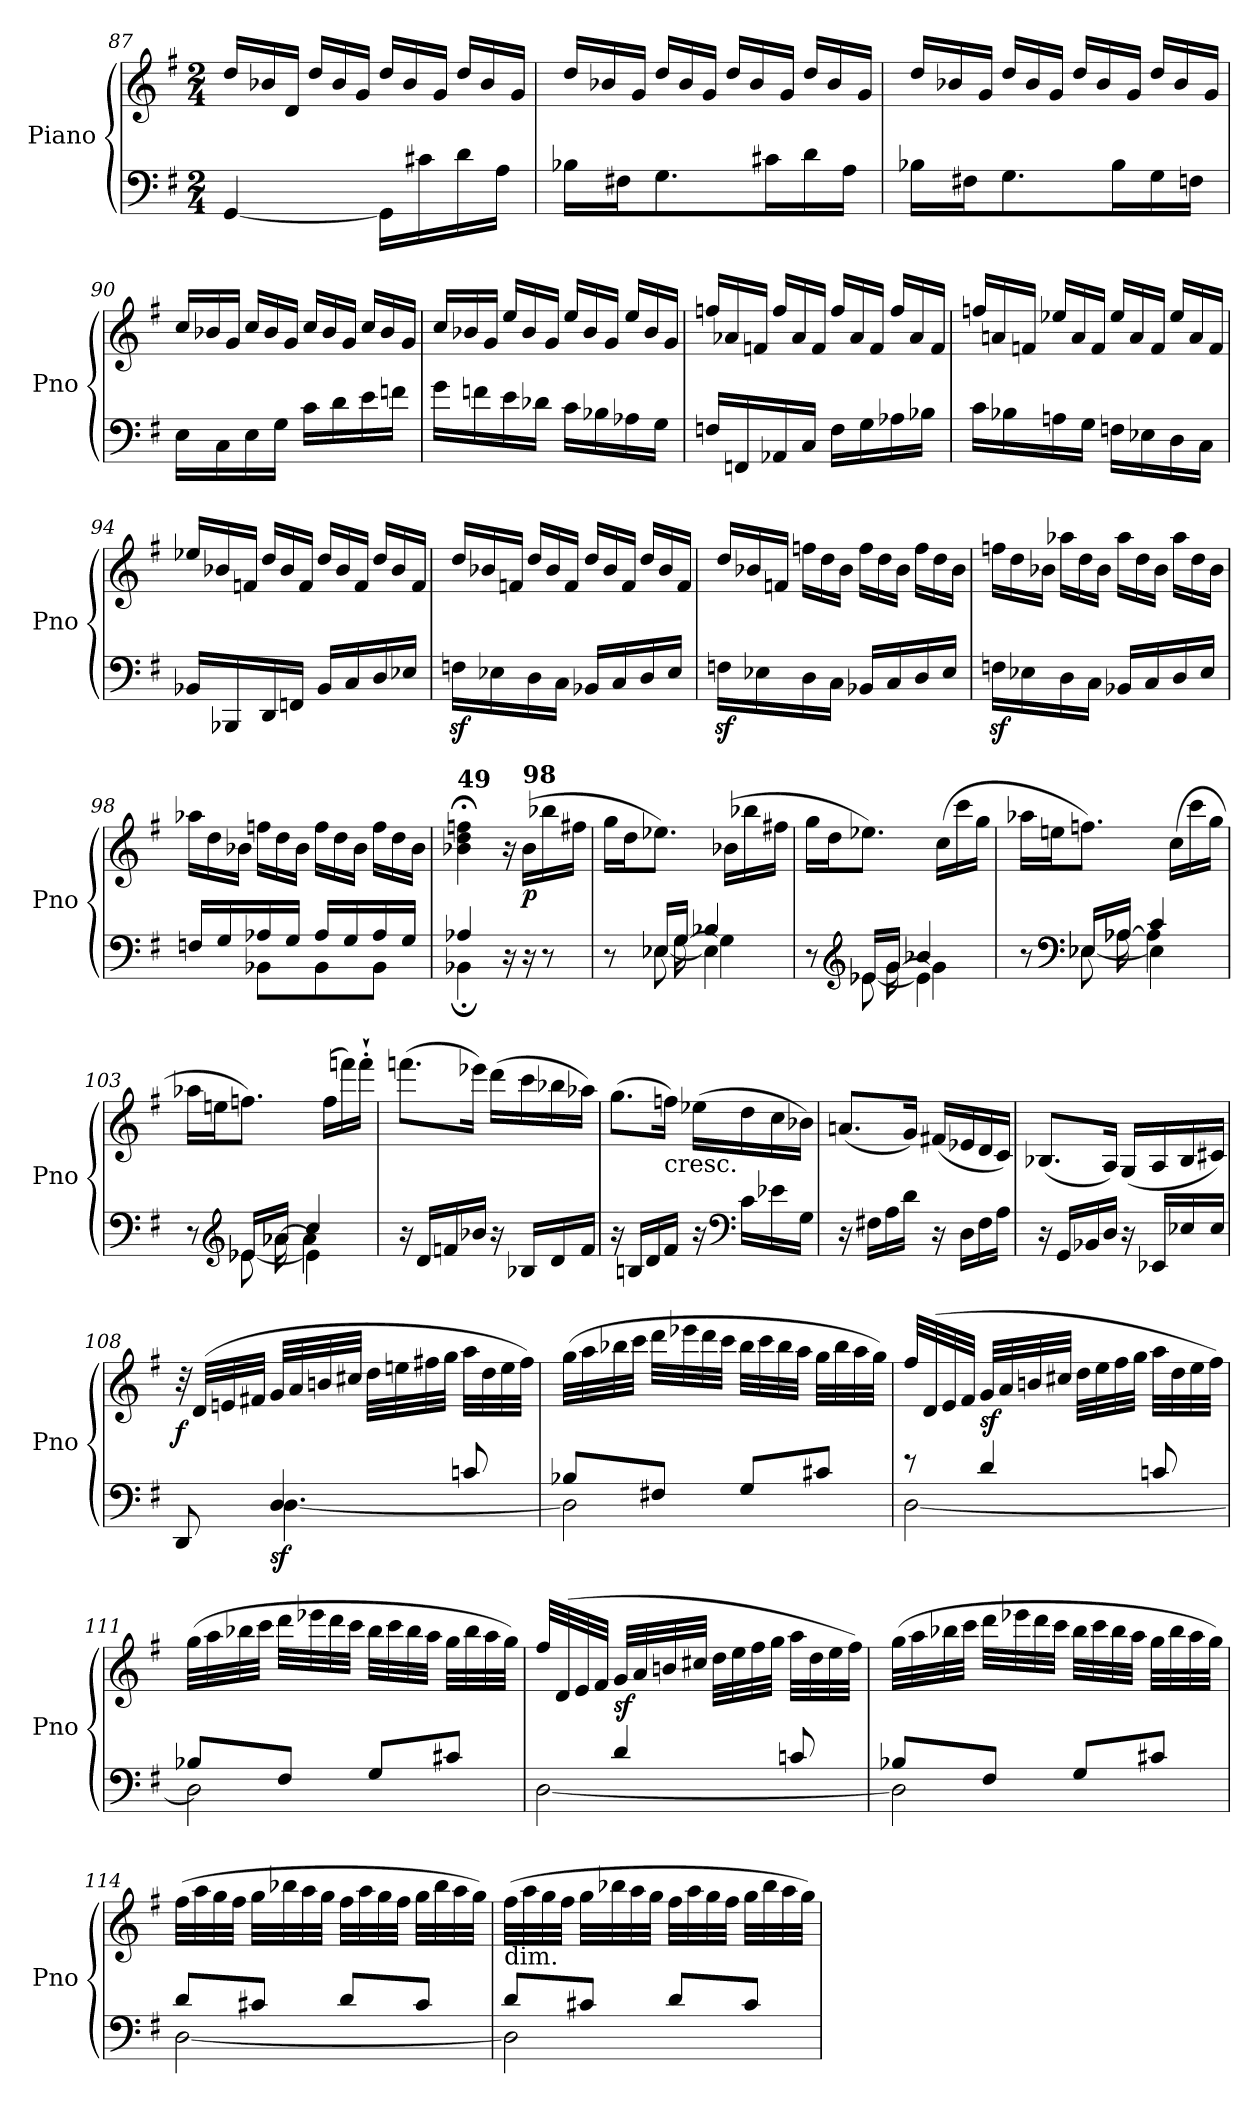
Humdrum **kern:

**kern	**kern	**dynam
*part1	*part1	*part1
*staff2	*staff1	*staff1/2
*I"Piano	*	*
*I'Pno	*	*
*clefF4	*clefG2	*
*k[f#]	*k[f#]	*
*G:	*G:	*
*M2/4	*M2/4	*
*	*Xtuplet	*
=87	=87	=87
[4GG/	24dd/LL	.
.	24b-X/	.
.	24d/JJ	.
.	24dd/LL	.
.	24b-/	.
.	24g/JJ	.
16GG\LL]	24dd/LL	.
.	24b-/	.
16c#X\	.	.
.	24g/JJ	.
16d\	24dd/LL	.
.	24b-/	.
16A\JJ	.	.
.	24g/JJ	.
=88	=88	=88
16B-X\LL	24dd/LL	.
.	24b-X/	.
16F#X\J	.	.
.	24g/JJ	.
8.G\	24dd/LL	.
.	24b-/	.
.	24g/JJ	.
.	24dd/LL	.
.	24b-/	.
16c#X\L	.	.
.	24g/JJ	.
16d\	24dd/LL	.
.	24b-/	.
16A\JJ	.	.
.	24g/JJ	.
!!LO:LB:g=z
=89	=89	=89
16B-X\LL	24dd/LL	.
.	24b-X/	.
16F#X\J	.	.
.	24g/JJ	.
8.G\	24dd/LL	.
.	24b-/	.
.	24g/JJ	.
.	24dd/LL	.
.	24b-/	.
16B-\L	.	.
.	24g/JJ	.
16G\	24dd/LL	.
.	24b-/	.
16Fn\JJ	.	.
.	24g/JJ	.
=90	=90	=90
16E\LL	24cc/LL	.
.	24b-X/	.
16C\	.	.
.	24g/JJ	.
16E\	24cc/LL	.
.	24b-/	.
16G\JJ	.	.
.	24g/JJ	.
16c\LL	24cc/LL	.
.	24b-/	.
16d\	.	.
.	24g/JJ	.
16e\	24cc/LL	.
.	24b-/	.
16fn\JJ	.	.
.	24g/JJ	.
=91	=91	=91
16g\LL	24cc/LL	.
.	24b-X/	.
16fn\	.	.
.	24g/JJ	.
16e\	24ee/LL	.
.	24b-/	.
16d-X\JJ	.	.
.	24g/JJ	.
16c\LL	24ee/LL	.
.	24b-/	.
16B-X\	.	.
.	24g/JJ	.
16A-X\	24ee/LL	.
.	24b-/	.
16G\JJ	.	.
.	24g/JJ	.
!!LO:PB:g=z
=92	=92	=92
16Fn/LL	24ffn/LL	.
.	24a-X/	.
16FFn/	.	.
.	24fn/JJ	.
16AA-X/	24ff/LL	.
.	24a-/	.
16C/JJ	.	.
.	24f/JJ	.
16F\LL	24ff/LL	.
.	24a-/	.
16G\	.	.
.	24f/JJ	.
16A-X\	24ff/LL	.
.	24a-/	.
16B-X\JJ	.	.
.	24f/JJ	.
=93	=93	=93
16c\LL	24ffn/LL	.
.	24an/	.
16B-X\	.	.
.	24fn/JJ	.
16An\	24ee-X/LL	.
.	24a/	.
16G\JJ	.	.
.	24f/JJ	.
16Fn\LL	24ee-/LL	.
.	24a/	.
16E-X\	.	.
.	24f/JJ	.
16D\	24ee-/LL	.
.	24a/	.
16C\JJ	.	.
.	24f/JJ	.
=94	=94	=94
16BB-X/LL	24ee-X/LL	.
.	24b-X/	.
16BBB-X/	.	.
.	24fn/JJ	.
16DD/	24dd/LL	.
.	24b-/	.
16FFn/JJ	.	.
.	24f/JJ	.
16BB-/LL	24dd/LL	.
.	24b-/	.
16C/	.	.
.	24f/JJ	.
16D/	24dd/LL	.
.	24b-/	.
16E-X/JJ	.	.
.	24f/JJ	.
!!LO:LB:g=z
=95	=95	=95
16Fnz<\LL	24dd/LL	.
.	24b-X/	.
16E-X\	.	.
.	24fn/JJ	.
16D\	24dd/LL	.
.	24b-/	.
16C\JJ	.	.
.	24f/JJ	.
16BB-X/LL	24dd/LL	.
.	24b-/	.
16C/	.	.
.	24f/JJ	.
16D/	24dd/LL	.
.	24b-/	.
16E-/JJ	.	.
.	24f/JJ	.
=96	=96	=96
16Fnz<\LL	24dd/LL	.
.	24b-X/	.
16E-X\	.	.
.	24fn/JJ	.
16D\	24ffn\LL	.
.	24dd\	.
16C\JJ	.	.
.	24b-\JJ	.
16BB-X/LL	24ff\LL	.
.	24dd\	.
16C/	.	.
.	24b-\JJ	.
16D/	24ff\LL	.
.	24dd\	.
16E-/JJ	.	.
.	24b-\JJ	.
=97	=97	=97
16Fnz<\LL	24ffn\LL	.
.	24dd\	.
16E-X\	.	.
.	24b-X\JJ	.
16D\	24aa-X\LL	.
.	24dd\	.
16C\JJ	.	.
.	24b-\JJ	.
16BB-X/LL	24aa-\LL	.
.	24dd\	.
16C/	.	.
.	24b-\JJ	.
16D/	24aa-\LL	.
.	24dd\	.
16E-/JJ	.	.
.	24b-\JJ	.
!!LO:LB:g=z
=98	=98	=98
*^	*	*
16Fn/LL	8ryy	24aa-X\LL	.
.	.	24dd\	.
16G/	.	.	.
.	.	24b-X\JJ	.
16A-X/	8BB-X\L	24ffn\LL	.
.	.	24dd\	.
16G/JJ	.	.	.
.	.	24b-\JJ	.
16A-/LL	8BB-\	24ff\LL	.
.	.	24dd\	.
16G/	.	.	.
.	.	24b-\JJ	.
16A-/	8BB-\J	24ff\LL	.
.	.	24dd\	.
16G/JJ	.	.	.
.	.	24b-\JJ	.
=99	=99	=99	=99
!	!	!LO:TX:a:B:t=49	!
4A-X/	4BB-X;\	4b-X\;< 4dd\;< 4ffn\;<	.
16r	4ryy	16r	.
!	!	!LO:TX:a:B:t=98	!
!	!	!	!LO:DY:b
16r	.	(>16b-\LL	p
8r	.	16bb-X\	.
.	.	16ff#X\JJ	.
=100	=100	=100	=100
*	*^	*	*
8r	8ryy	8.ryy	16gg\LL	.
.	.	.	16dd\J	.
16E-X/LL	[8E-\	.	8.ee-X\J)	.
16G/JJ	.	[16G\	.	.
4B-X/	4E-\]	4G\]	.	.
.	.	.	(>16b-X\LL	.
.	.	.	16bb-X\	.
.	.	.	16ff#X\JJ	.
=101	=101	=101	=101	=101
8r	8ryy	8.ryy	16gg\LL	.
.	.	.	16dd\J	.
*clefG2	*	*	*	*
16e-X/LL	[8e-\	.	8.ee-X\J)	.
16g/JJ	.	[16g\	.	.
4b-X/	4e-\]	4g\]	.	.
.	.	.	(>16cc\LL	.
.	.	.	16ccc\	.
.	.	.	16gg\JJ	.
!!LO:LB:g=z
=102	=102	=102	=102	=102
8r	8ryy	8.ryy	16aa-X\LL	.
.	.	.	16een\J	.
*clefF4	*	*	*	*
16E-X/LL	[8E-\	.	8.ffn\J)	.
16A-X/JJ	.	[16A-\	.	.
4c/	4E-\]	4A-\]	.	.
.	.	.	(>16cc\LL	.
.	.	.	16ccc\	.
.	.	.	16gg\JJ	.
=103	=103	=103	=103	=103
8r	8ryy	8.ryy	16aa-X\LL	.
.	.	.	16een\J	.
*clefG2	*	*	*	*
16e-X/LL	[8e-\	.	8.ffn\J)	.
16a-X/JJ	.	[16a-\	.	.
4cc/	4e-\]	4a-\]	.	.
.	.	.	(>16ff\LL	.
.	.	.	16fffn\)	.
.	.	.	16fff'`\JJ	.
*v	*v	*v	*	*
=104	=104	=104
16r	(>8.fffn\L	.
16d/LL	.	.
16fn/	.	.
16b-X/JJ	16eee-X\Jk)	.
16r	(>16ddd\LL	.
16B-X/LL	16ccc\	.
16d/	16bb-X\	.
16f/JJ	16aa-X\JJ)	.
=105	=105	=105
16r	(>8.gg\L	.
16Bn/LL	.	.
16d/	.	.
!	!LO:TX:b:t=cresc.	!
16f#/JJ	16ffn\Jk)	.
16r	(>16ee-X\LL	.
*clefF4	*	*
16c\LL	16dd\	.
16e-X\	16cc\	.
16G\JJ	16b-X\JJ)	.
!!LO:LB:g=z
=106	=106	=106
16r	(<8.an/L	.
16F#X\LL	.	.
16A\	.	.
16d\JJ	16g/Jk)	.
16r	(<16f#X/LL	.
16D\LL	16e-X/	.
16F#\	16d/	.
16A\JJ	16c/JJ)	.
=107	=107	=107
16r	(<8.B-X/L	.
16GG/LL	.	.
16BB-X/	.	.
16D/JJ	16A/Jk)	.
16r	(<16G/LL	.
16EE-X/LL	16A/	.
16E-X/	16B-/	.
16E-/JJ	16c#X/JJ)	.
=108	=108	=108
*^	*	*
!	!	!	!LO:DY:b
8DD/	8ryy	32r	f
.	.	(>32d/LLL	.
.	.	32en/	.
.	.	32f#X/JJJ	.
!	!	!	!LO:DY:b=2
4D/	[4.D\	32g/LLL	sf
.	.	32a/	.
.	.	32bn/	.
.	.	32cc#X/JJJ	.
.	.	32dd\LLL	.
.	.	32een\	.
.	.	32ff#X\	.
.	.	32gg\JJJ	.
8cn/	.	32aa\LLL	.
.	.	32dd\	.
.	.	32ee\	.
.	.	32ff#\JJJ)	.
!!LO:LB:g=z
=109	=109	=109	=109
8B-X/L	2D\]	(>32gg\LLL	.
.	.	32aa\	.
.	.	32bb-X\	.
.	.	32ccc\JJJ	.
8F#X/J	.	32ddd\LLL	.
.	.	32eee-X\	.
.	.	32ddd\	.
.	.	32ccc\JJJ	.
8G/L	.	32bb-\LLL	.
.	.	32ccc\	.
.	.	32bb-\	.
.	.	32aa\JJJ	.
8c#X/J	.	32gg\LLL	.
.	.	32bb-\	.
.	.	32aa\	.
.	.	32gg\JJJ)	.
=110	=110	=110	=110
8r	[2D\	32ff#/LLL	.
.	.	(>32d/	.
.	.	32e/	.
.	.	32f#/JJJ	.
!	!	!	!LO:DY:a=2
4d/	.	32g/LLL	sf
.	.	32a/	.
.	.	32bn/	.
.	.	32cc#X/JJJ	.
.	.	32dd\LLL	.
.	.	32ee\	.
.	.	32ff#\	.
.	.	32gg\JJJ	.
8cn/	.	32aa\LLL	.
.	.	32dd\	.
.	.	32ee\	.
.	.	32ff#\JJJ)	.
!!LO:PB:g=z
=111	=111	=111	=111
8B-X/L	2D\]	(>32gg\LLL	.
.	.	32aa\	.
.	.	32bb-X\	.
.	.	32ccc\JJJ	.
8F#/J	.	32ddd\LLL	.
.	.	32eee-X\	.
.	.	32ddd\	.
.	.	32ccc\JJJ	.
8G/L	.	32bb-\LLL	.
.	.	32ccc\	.
.	.	32bb-\	.
.	.	32aa\JJJ	.
8c#X/J	.	32gg\LLL	.
.	.	32bb-\	.
.	.	32aa\	.
.	.	32gg\JJJ)	.
=112	=112	=112	=112
8ryy	[2D\	32ff#/LLL	.
.	.	(>32d/	.
.	.	32e/	.
.	.	32f#/JJJ	.
!	!	!	!LO:DY:a=2
4d/	.	32g/LLL	sf
.	.	32a/	.
.	.	32bn/	.
.	.	32cc#X/JJJ	.
.	.	32dd\LLL	.
.	.	32ee\	.
.	.	32ff#\	.
.	.	32gg\JJJ	.
8cn/	.	32aa\LLL	.
.	.	32dd\	.
.	.	32ee\	.
.	.	32ff#\JJJ)	.
!!LO:LB:g=z
=113	=113	=113	=113
8B-X/L	2D\]	(>32gg\LLL	.
.	.	32aa\	.
.	.	32bb-X\	.
.	.	32ccc\JJJ	.
8F#/J	.	32ddd\LLL	.
.	.	32eee-X\	.
.	.	32ddd\	.
.	.	32ccc\JJJ	.
8G/L	.	32bb-\LLL	.
.	.	32ccc\	.
.	.	32bb-\	.
.	.	32aa\JJJ	.
8c#X/J	.	32gg\LLL	.
.	.	32bb-\	.
.	.	32aa\	.
.	.	32gg\JJJ)	.
=114	=114	=114	=114
8d/L	[2D\	(>32ff#\LLL	.
.	.	32aa\	.
.	.	32gg\	.
.	.	32ff#\JJJ	.
8c#X/J	.	32gg\LLL	.
.	.	32bb-X\	.
.	.	32aa\	.
.	.	32gg\JJJ	.
8d/L	.	32ff#\LLL	.
.	.	32aa\	.
.	.	32gg\	.
.	.	32ff#\JJJ	.
8c#/J	.	32gg\LLL	.
.	.	32bb-\	.
.	.	32aa\	.
.	.	32gg\JJJ)	.
!!LO:LB:g=z
=115	=115	=115	=115
!	!	!LO:TX:b:t=dim.	!
8d/L	2D\]	(>32ff#\LLL	.
.	.	32aa\	.
.	.	32gg\	.
.	.	32ff#\JJJ	.
8c#X/J	.	32gg\LLL	.
.	.	32bb-X\	.
.	.	32aa\	.
.	.	32gg\JJJ	.
8d/L	.	32ff#\LLL	.
.	.	32aa\	.
.	.	32gg\	.
.	.	32ff#\JJJ	.
8c#/J	.	32gg\LLL	.
.	.	32bb-\	.
.	.	32aa\	.
.	.	32gg\JJJ)	.
*v	*v	*	*
=	=	=
*-	*-	*-
